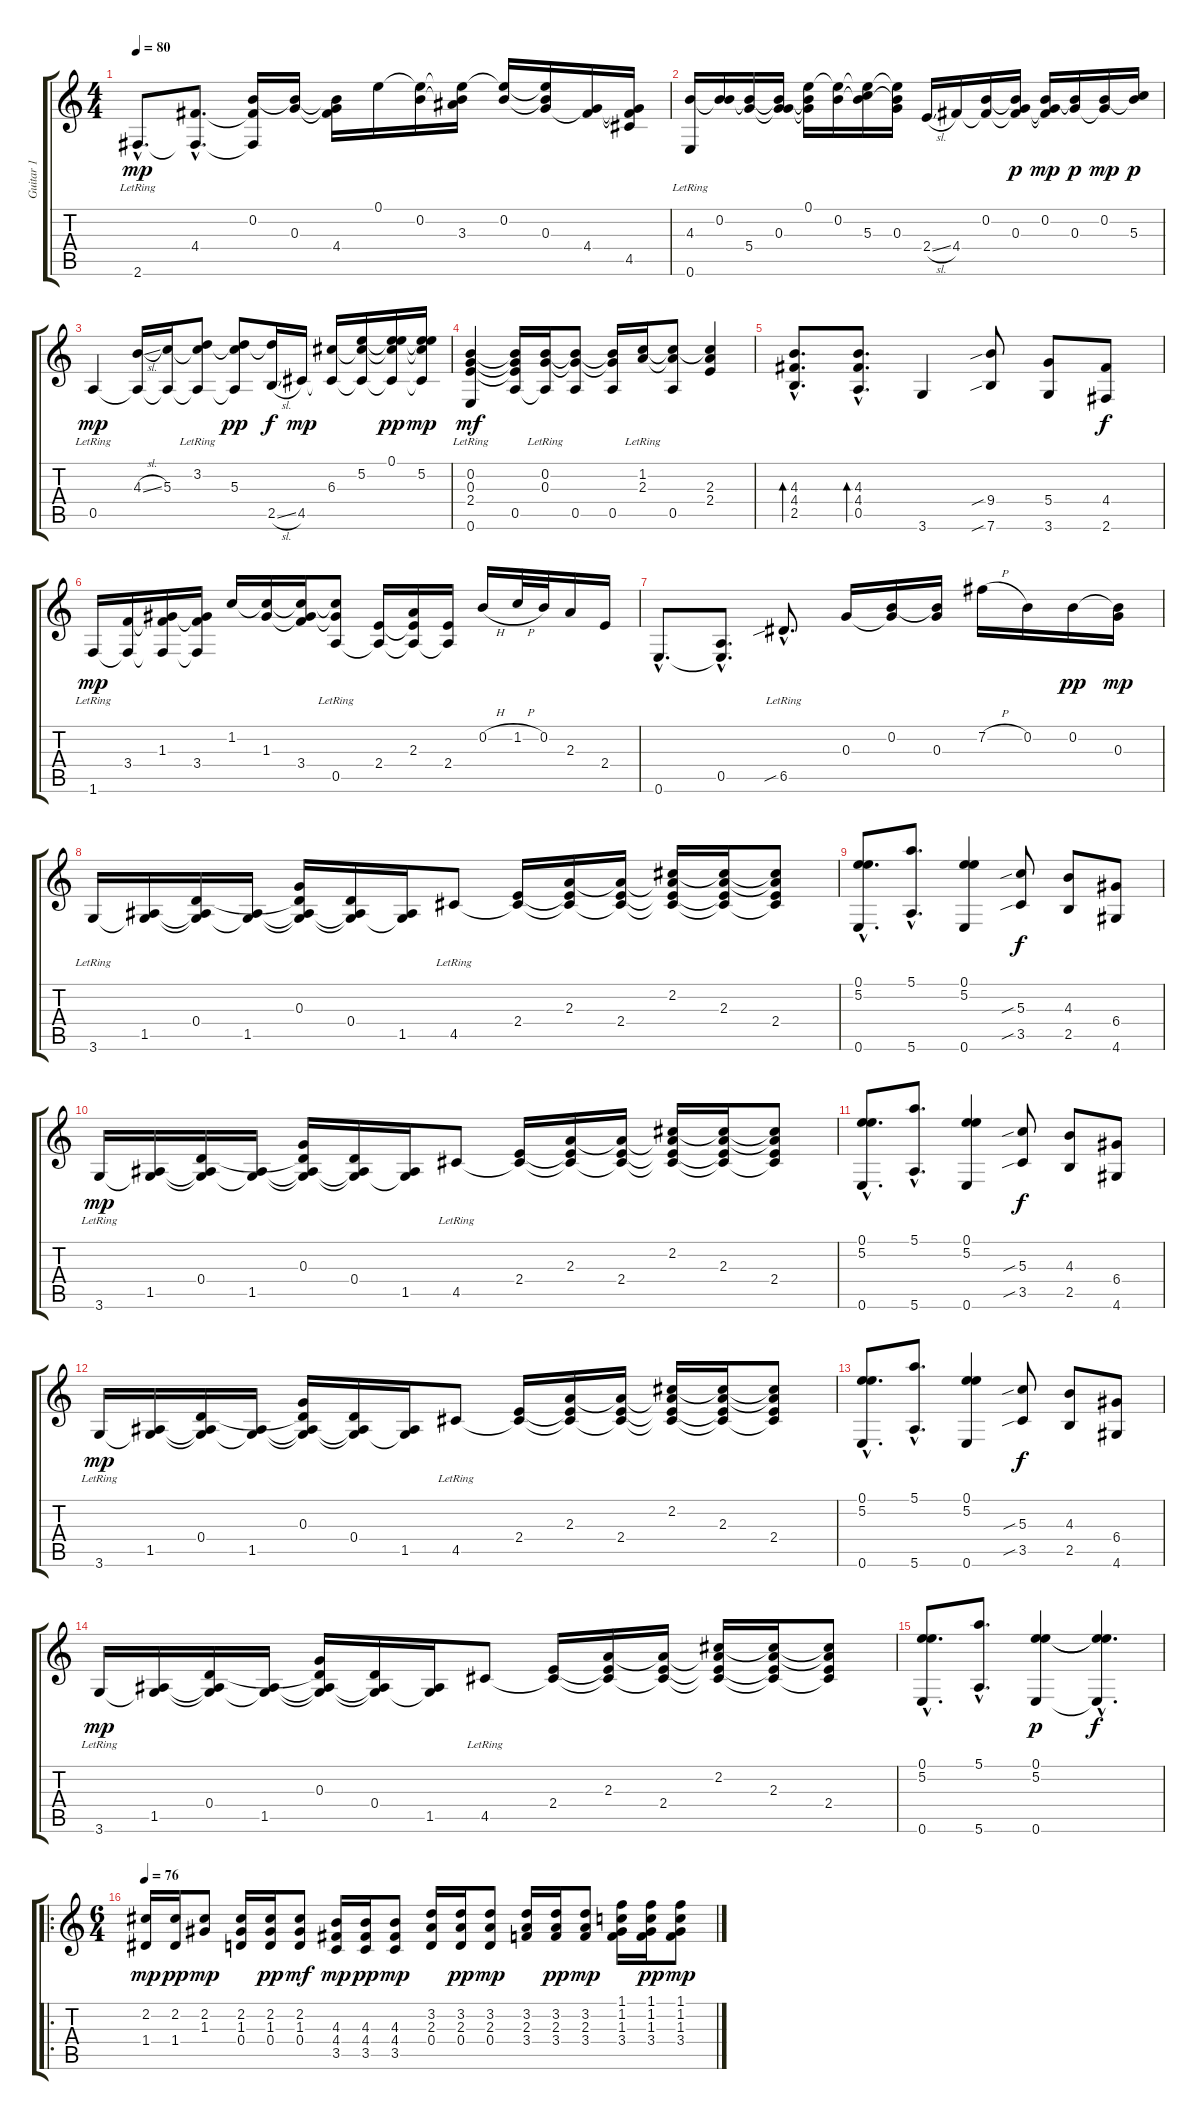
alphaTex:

\track ("Guitar 1" "Guitar 1") {instrument acousticguitarnylon}
\staff {score tabs}
\tuning (E4 B3 G3 D3 A2 E2) {hide}
\ts (4 4)
\tempo 80
\clef g2
\ks c
2.6{hac lr}.8{d dy mp} (4.4{hac} 2.6{hac t}).8{d} (0.2 4.4{t} 2.6{t}).16 (0.2{t} 0.3).16 (0.2{t} 0.3{t} 4.4).16 0.1.16 (0.1{t} 0.2).16 (0.1{t} 0.2{t} 3.3).16 (0.1{t} 0.2).16 (0.1{t} 0.2{t} 0.3).16 (0.3{t} 4.4).16 (0.3{t} 4.4{t} 4.5).16 |
(4.3 0.6{lr}).16 (0.2 4.3{t}).16 (0.2{t} 5.4).16 (0.2{t} 0.3 5.4{t}).16 (0.1 0.2{t} 0.3{t}).16 (0.1{t} 0.2).16 (0.1{t} 0.2{t} 5.3).16 (0.1{t} 0.2{t} 0.3).16 2.4{sl}.16 4.4.16 (0.2 4.4{t}).16 (0.2{t} 0.3 4.4{t}).16{dy p} (0.2 0.3{t} 4.4{t}).16{dy mp} (0.2{t} 0.3).16{dy p} (0.2 0.3{t}).16{dy mp} (0.2{t} 5.3).16{dy p} |
0.5{lr}.4{dy mp} (4.3{sl} 0.5{t}).16 (5.3 0.5{t}).16 (3.2{lr} 5.3{t} 0.5{t}).8 (3.2{t} 5.3 0.5{t}).8{dy pp} (3.2{t} 2.5{sl}).16{dy f} 4.5.16{dy mp} (6.3 4.5{t}).16 (5.2 6.3{t} 4.5{t}).16 (0.1 5.2{t} 6.3{t} 4.5{t}).16{dy pp} (0.1{t} 5.2 6.3{t} 4.5{t}).16{dy mp} |
(0.2 0.3 2.4 0.6{lr}).4{dy mf} (0.2{t} 0.3{t} 2.4{t} 0.5).16 (0.2{lr} 0.3{lr} 0.5{t}).16 (0.2{t} 0.3{t} 0.5).8 (0.2{t} 0.3{t} 0.5).16 (1.2{lr} 2.3{lr}).16 (1.2{t} 2.3{t} 0.5).8 (1.2{t} 2.3 2.4).4 |
(4.3{hac} 4.4{hac} 2.5{hac}).8{d bd 240} (4.3{hac} 4.4{hac} 0.5{hac}).8{d bd 240} 3.6.4 (9.4{sib} 7.6{sib}).8 (5.4 3.6).8 (4.4 2.6).8{dy f} |
1.6{lr}.16{dy mp} (3.4 1.6{t}).16 (1.3 3.4{t} 1.6{t}).16 (1.3{t} 3.4 1.6{t}).16 1.2.16 (1.2{t} 1.3).16 (1.2{t} 1.3{t} 3.4).16 (1.2{t} 1.3{t} 0.5{lr}).8 (2.4 0.5{t}).16 (2.3 2.4{t} 0.5{t}).16 (2.4 0.5{t}).16 0.2{h}.16 1.2{h}.32 0.2.32 2.3.16 2.4.16 |
0.6{hac}.8{d} (0.5{hac} 0.6{hac t}).8{d} 6.5{sib hac lr}.8{d} 0.3.16 (0.2 0.3{t}).16 (0.2{t} 0.3).16 7.2{h}.16 0.2.16 0.2.16{dy pp} (0.2{t} 0.3).16{dy mp} |
3.6{lr}.16 (1.5 3.6{t}).16 (0.4 1.5{t} 3.6{t}).16 (1.5 3.6{t}).16 (0.3 0.4{t} 1.5{t} 3.6{t}).16 (0.4 1.5{t} 3.6{t}).16 (1.5 3.6{t}).16 4.5{lr}.8 (2.4 4.5{t}).16 (2.3 2.4{t} 4.5{t}).16 (2.3{t} 2.4 4.5{t}).16 (2.2 2.3{t} 2.4{t} 4.5{t}).16 (2.2{t} 2.3 2.4{t} 4.5{t}).16 (2.2{t} 2.3{t} 2.4 4.5{t}).8 |
(0.1{hac} 5.2{hac} 0.6{hac}).8{d} (5.1{hac} 5.6{hac}).8{d} (0.1 5.2 0.6).4 (5.3{sib} 3.5{sib}).8{dy f} (4.3 2.5).8 (6.4 4.6).8 |
3.6{lr}.16{dy mp} (1.5 3.6{t}).16 (0.4 1.5{t} 3.6{t}).16 (1.5 3.6{t}).16 (0.3 0.4{t} 1.5{t} 3.6{t}).16 (0.4 1.5{t} 3.6{t}).16 (1.5 3.6{t}).16 4.5{lr}.8 (2.4 4.5{t}).16 (2.3 2.4{t} 4.5{t}).16 (2.3{t} 2.4 4.5{t}).16 (2.2 2.3{t} 2.4{t} 4.5{t}).16 (2.2{t} 2.3 2.4{t} 4.5{t}).16 (2.2{t} 2.3{t} 2.4 4.5{t}).8 |
(0.1{hac} 5.2{hac} 0.6{hac}).8{d} (5.1{hac} 5.6{hac}).8{d} (0.1 5.2 0.6).4 (5.3{sib} 3.5{sib}).8{dy f} (4.3 2.5).8 (6.4 4.6).8 |
3.6{lr}.16{dy mp} (1.5 3.6{t}).16 (0.4 1.5{t} 3.6{t}).16 (1.5 3.6{t}).16 (0.3 0.4{t} 1.5{t} 3.6{t}).16 (0.4 1.5{t} 3.6{t}).16 (1.5 3.6{t}).16 4.5{lr}.8 (2.4 4.5{t}).16 (2.3 2.4{t} 4.5{t}).16 (2.3{t} 2.4 4.5{t}).16 (2.2 2.3{t} 2.4{t} 4.5{t}).16 (2.2{t} 2.3 2.4{t} 4.5{t}).16 (2.2{t} 2.3{t} 2.4 4.5{t}).8 |
(0.1{hac} 5.2{hac} 0.6{hac}).8{d} (5.1{hac} 5.6{hac}).8{d} (0.1 5.2 0.6).4 (5.3{sib} 3.5{sib}).8{dy f} (4.3 2.5).8 (6.4 4.6).8 |
3.6{lr}.16{dy mp} (1.5 3.6{t}).16 (0.4 1.5{t} 3.6{t}).16 (1.5 3.6{t}).16 (0.3 0.4{t} 1.5{t} 3.6{t}).16 (0.4 1.5{t} 3.6{t}).16 (1.5 3.6{t}).16 4.5{lr}.8 (2.4 4.5{t}).16 (2.3 2.4{t} 4.5{t}).16 (2.3{t} 2.4 4.5{t}).16 (2.2 2.3{t} 2.4{t} 4.5{t}).16 (2.2{t} 2.3 2.4{t} 4.5{t}).16 (2.2{t} 2.3{t} 2.4 4.5{t}).8 |
(0.1{hac} 5.2{hac} 0.6{hac}).8{d} (5.1{hac} 5.6{hac}).8{d} (0.1 5.2 0.6).4{dy p} (0.1{hac t} 5.2{hac t} 0.6{hac t}).4{d dy f} |
\ro
\ts (6 4)
\tempo 76
(2.2 1.4).16{dy mp} (2.2 1.4).16{dy pp} (2.2 1.3).8{dy mp} (2.2 1.3 0.4).16 (2.2 1.3 0.4).16{dy pp} (2.2 1.3 0.4).8{dy mf} (4.3 4.4 3.5).16{dy mp} (4.3 4.4 3.5).16{dy pp} (4.3 4.4 3.5).8{dy mp} (3.2 2.3 0.4).16 (3.2 2.3 0.4).16{dy pp} (3.2 2.3 0.4).8{dy mp} (3.2 2.3 3.4).16 (3.2 2.3 3.4).16{dy pp} (3.2 2.3 3.4).8{dy mp} (1.1 1.2 1.3 3.4).16 (1.1 1.2 1.3 3.4).16{dy pp} (1.1 1.2 1.3 3.4).8{dy mp}
